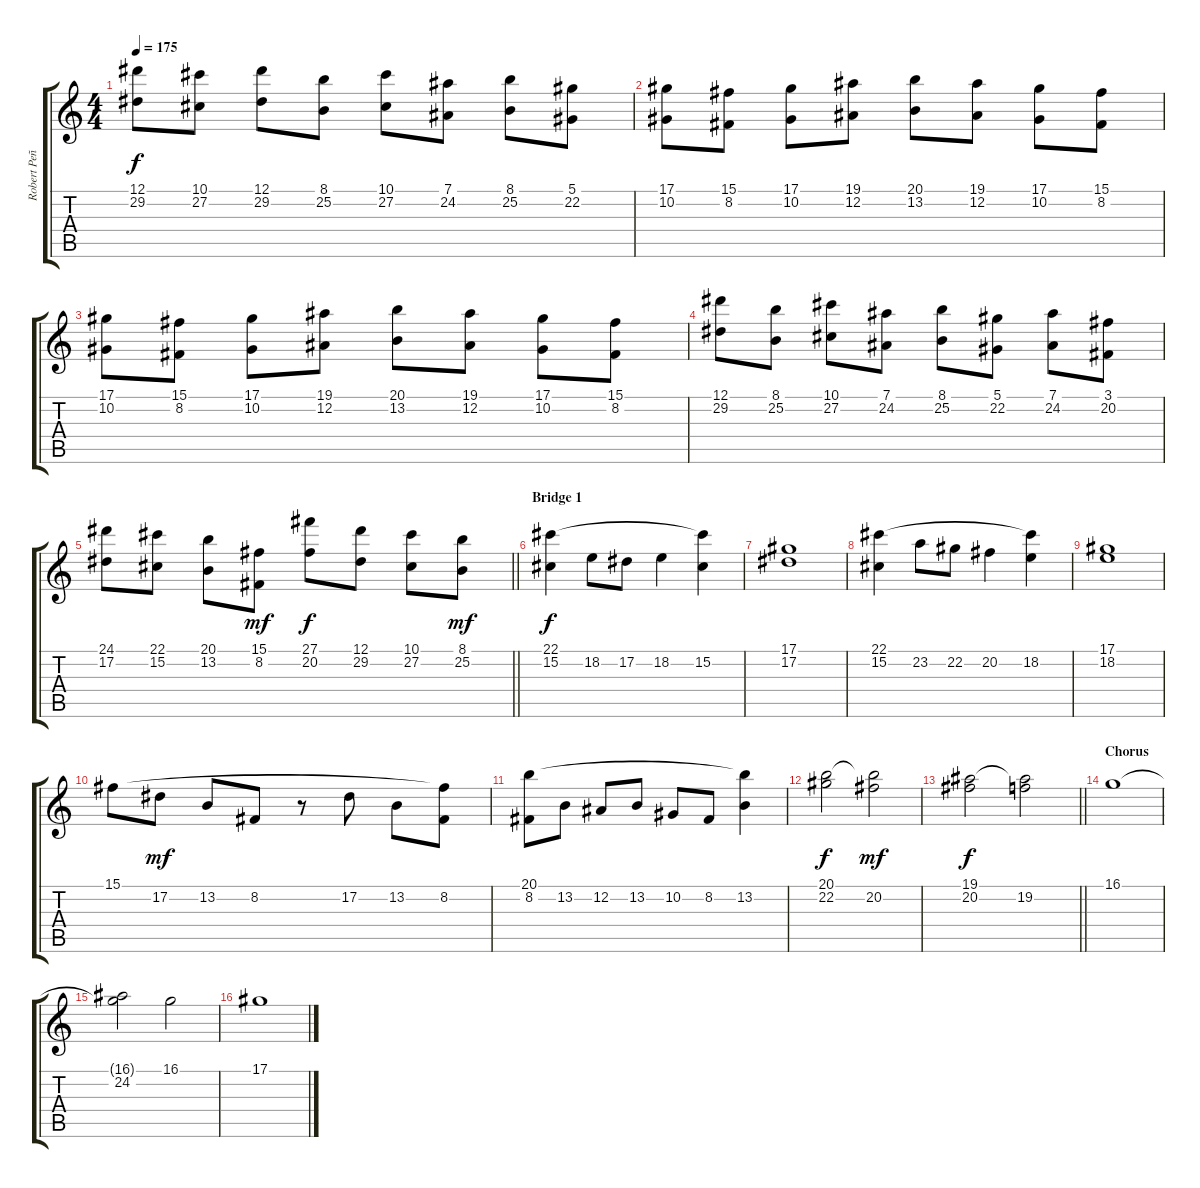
\track ("Robert Peña de Kamus, Keyboard" "Robert Peñ") {instrument stringensemble1}
\staff {score tabs}
\tuning (Eb4 Bb3 Gb3 Db3 Ab2 Eb2) {hide}
\ts (4 4)
\tempo 175
\clef g2
\ks c
(12.1 29.2).8{dy f} (10.1 27.2).8 (12.1 29.2).8 (8.1 25.2).8 (10.1 27.2).8 (7.1 24.2).8 (8.1 25.2).8 (5.1 22.2).8 |
(17.1 10.2).8 (15.1 8.2).8 (17.1 10.2).8 (19.1 12.2).8 (20.1 13.2).8 (19.1 12.2).8 (17.1 10.2).8 (15.1 8.2).8 |
(17.1 10.2).8 (15.1 8.2).8 (17.1 10.2).8 (19.1 12.2).8 (20.1 13.2).8 (19.1 12.2).8 (17.1 10.2).8 (15.1 8.2).8 |
(12.1 29.2).8 (8.1 25.2).8 (10.1 27.2).8 (7.1 24.2).8 (8.1 25.2).8 (5.1 22.2).8 (7.1 24.2).8 (3.1 20.2).8 |
\barLineRight lightlight
(24.1 17.2).8 (22.1 15.2).8 (20.1 13.2).8 (15.1 8.2).8{dy mf} (27.1 20.2).8{dy f} (12.1 29.2).8 (10.1 27.2).8 (8.1 25.2).8{dy mf} |
\section ("" "Bridge 1")
(22.1 15.2).4{dy f volume 9} 18.2.8 17.2.8 18.2.4 (22.1{t} 15.2).4 |
(17.1 17.2).1 |
(22.1 15.2).4 23.2.8 22.2.8 20.2.4 (22.1{t} 18.2).4 |
(17.1 18.2).1 |
15.1.8 17.2.8{dy mf} 13.2.8 8.2.8 r.8 17.2.8 13.2.8 (15.1{t} 8.2).8 |
(20.1 8.2).8 13.2.8 12.2.8 13.2.8 10.2.8 8.2.8 (20.1{t} 13.2).4 |
(20.1 22.2).2{dy f} (20.1{t} 20.2).2{dy mf} |
\barLineRight lightlight
(19.1 20.2).2{dy f} (19.1{t} 19.2).2 |
\section ("" "Chorus")
16.1.1 |
(16.1{t} 24.2).2 16.1.2 |
17.1.1
